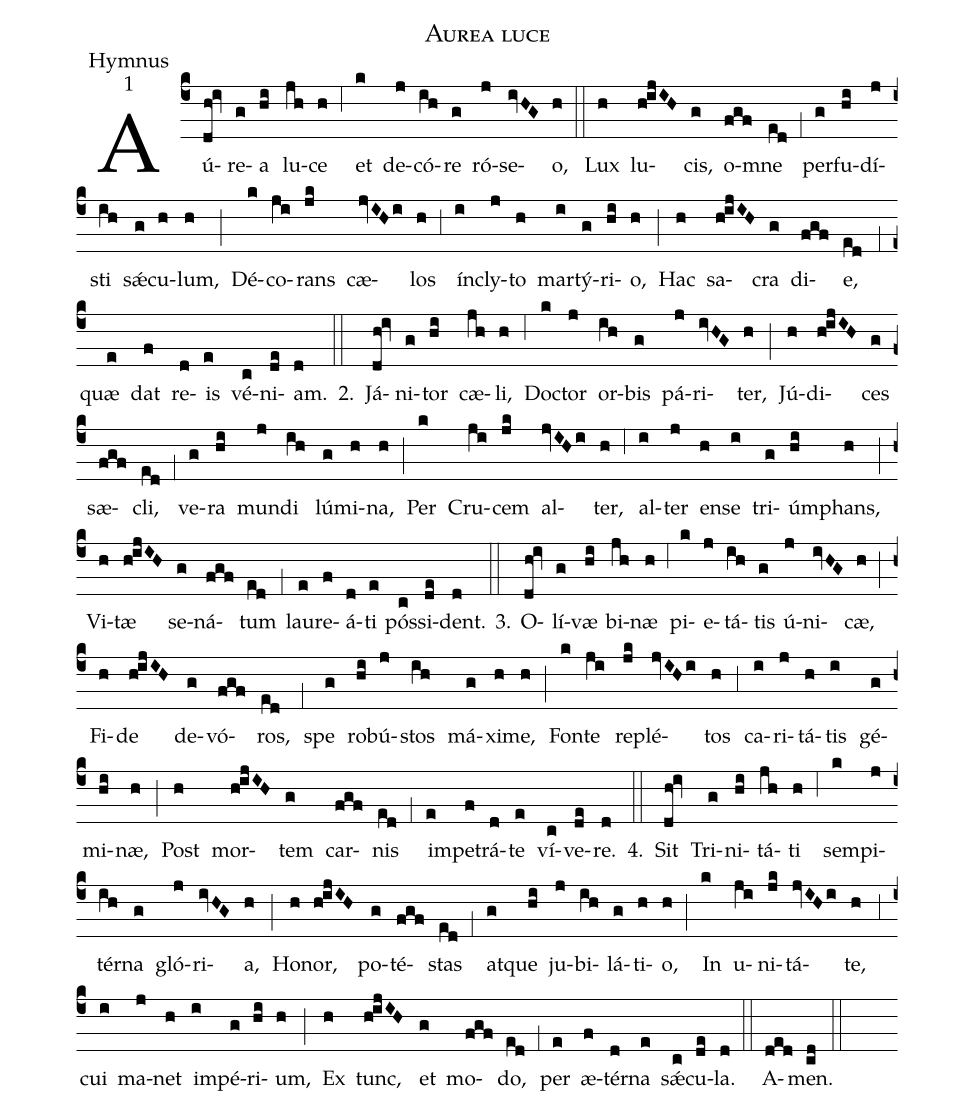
name:Aurea luce;
office-part:Hymnus;
mode:1;
%%
(c4) Aú(dh!iv)re(g)a(hi) lu(jh)ce(h) (,6) et(k) de(j)có(ih)re(g) ró(j)se(ivHG)o,(h) (::)
Lux(h) lu(h!ijIH)cis,(g) o(fgf)mne(ed) (,1) per(g)fu(hi)dí(j)sti(ih) s{<sp>'ae</sp>}(g)cu(h)lum,(h) (;) Dé(k)co(ji)rans(jk) cæ(jvIHi)los(h) (,3) ín(i)cly(j)to(h) mar(i)tý(g)ri(hi)o,(h) (;) Hac(h) sa(h!ijIH)cra(g) di(fgf)e,(ed) (,1) quæ(e) dat(f) re(d)is(e) vé(c)ni(de)am.(d) 2.(::) Já(dh!iv)ni(g)tor(hi) cæ(jh)li,(h) (,6) Do(k)ctor(j) or(ih)bis(g) pá(j)ri(ivHG)ter,(h) (;) Jú(h)di(h!ijIH)ces(g) sæ(fgf)cli,(ed) (,1) ve(g)ra(hi) mun(j)di(ih) lú(g)mi(h)na,(h) (;) Per(k) Cru(ji)cem(jk) al(jvIHi)ter,(h) (,6) al(i)ter(j) en(h)se(i) tri(g)úm(hi)phans,(h) (;) Vi(h)tæ(h!ijIH) se(g)ná(fgf)tum(ed) (,1) lau(e)re(f)á(d)ti(e) pós(c)si(de)dent.(d) 3.(::) O(dh!iv)lí(g)væ(hi) bi(jh)næ(h) (,6) pi(k)e(j)tá(ih)tis(g) ú(j)ni(ivHG)cæ,(h) (;) Fi(h)de(h!ijIH) de(g)vó(fgf)ros,(ed) (,1) spe(g) ro(hi)bú(j)stos(ih) má(g)xi(h)me,(h) (;) Fon(k)te(ji) re(jk)plé(jvIHi)tos(h) (,3) ca(i)ri(j)tá(h)tis(i) gé(g)mi(hi)næ,(h) (;) Post(h) mor(h!ijIH)tem(g) car(fgf)nis(ed) (,1) im(e)pe(f)trá(d)te(e) ví(c)ve(de)re.(d) 4.(::) Sit(dh!iv) Tri(g)ni(hi)tá(jh)ti(h) (,6) sem(k)pi(j)tér(ih)na(g) gló(j)ri(ivHG)a,(h) (;) Ho(h)nor,(h!ijIH) po(g)té(fgf)stas(ed) (,1) at(g)que(hi) ju(j)bi(ih)lá(g)ti(h)o,(h) (;) In(k) u(ji)ni(jk)tá(jvIHi)te,(h) (,3) cui(i) ma(j)net(h) im(i)pé(g)ri(hi)um,(h) (;) Ex(h) tunc,(h!ijIH) et(g) mo(fgf)do,(ed) (,1) per(e) æ(f)tér(d)na(e) s{<sp>'ae</sp>}(c)cu(de)la.(d) (::)
A(ded)men.(cd) (::)
